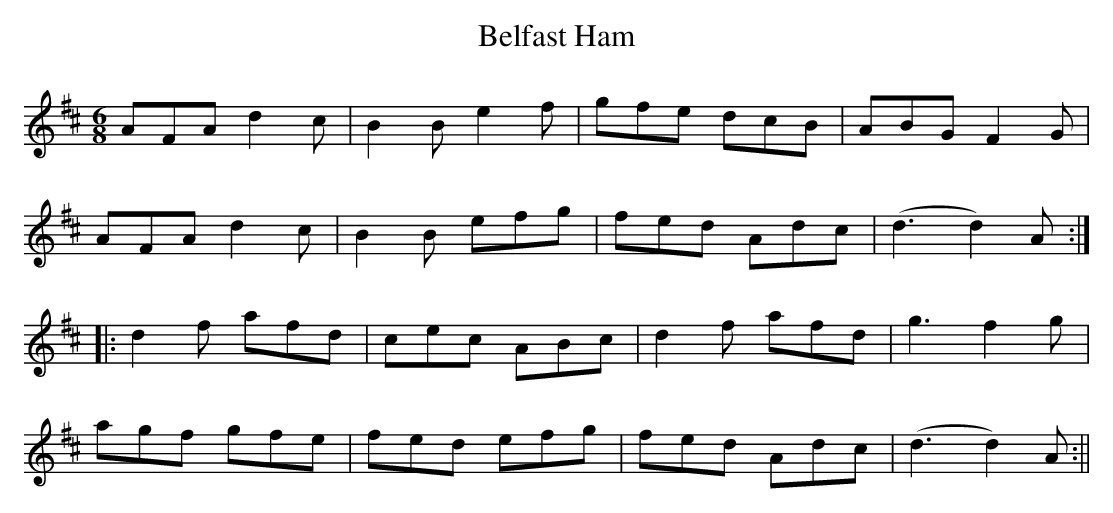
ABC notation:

X:1
T:Belfast Ham
M:6/8
L:1/8
K:D
AFA d2c|B2B e2f| gfe dcB|ABG F2G|
AFA d2c|B2B efg|fed Adc|(d3 d2)A:|
|:d2f afd|cec ABc|d2f afd|g3f2g|
agf gfe|fed efg|fed Adc|(d3 d2)A:||
